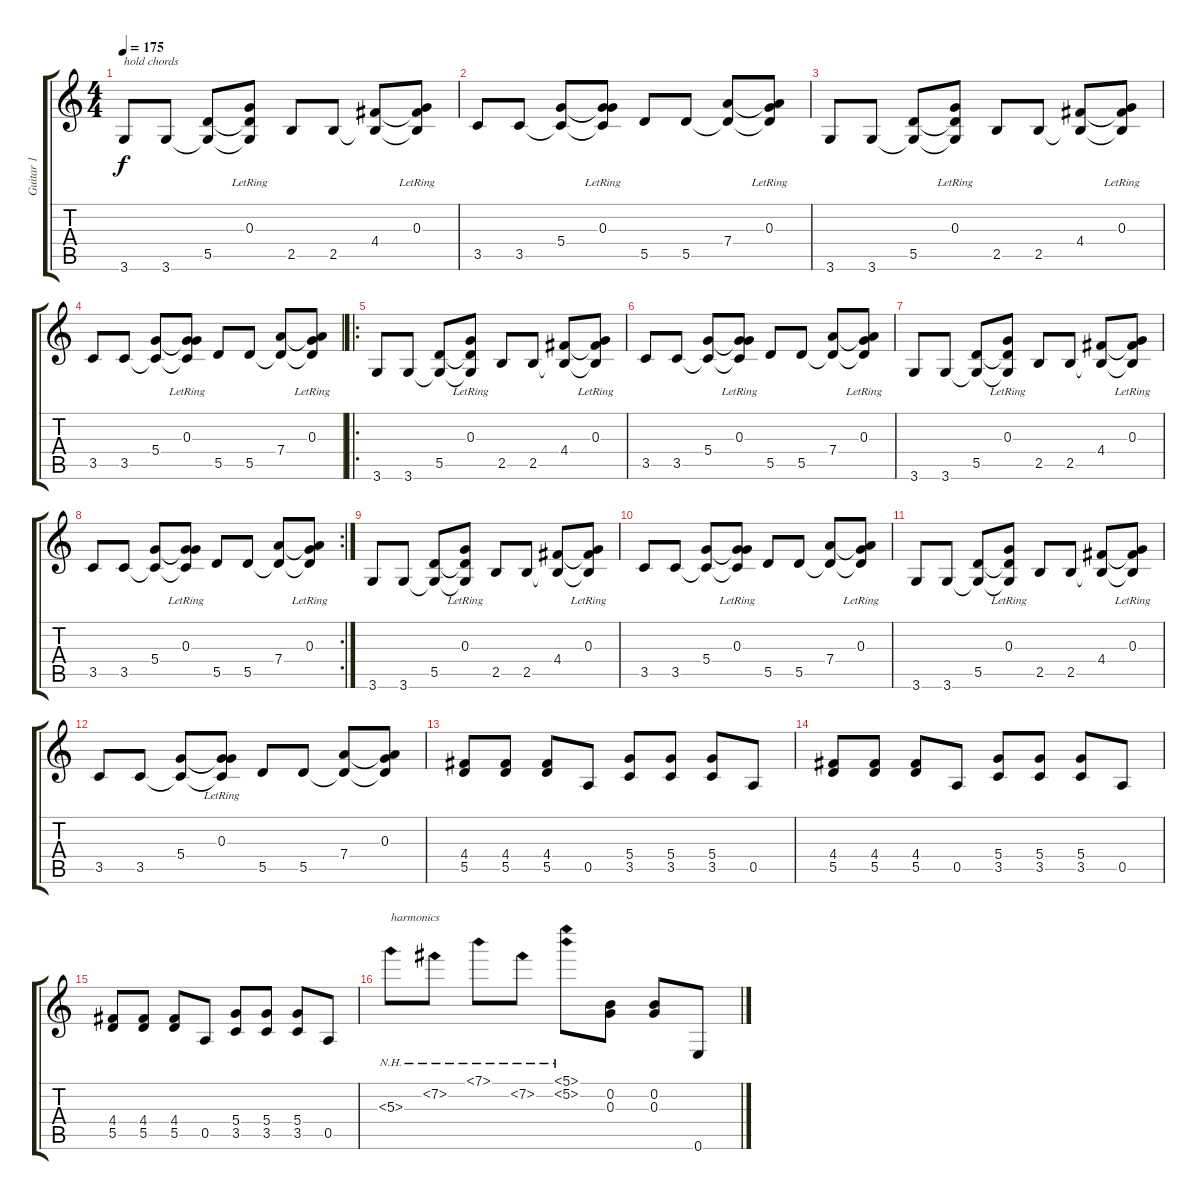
\track ("Guitar 1" "Guitar 1") {instrument overdrivenguitar}
\staff {score tabs}
\tuning (E4 B3 G3 D3 A2 E2) {hide}
\ts (4 4)
\tempo 175
\clef g2
\ks c
3.6.8{txt "hold chords" dy f} 3.6.8 (5.5 3.6{t}).8 (0.3{lr} 5.5{t} 3.6{t}).8 2.5.8 2.5.8 (4.4 2.5{t}).8 (0.3{lr} 4.4{t} 2.5{t}).8 |
3.5.8 3.5.8 (5.4 3.5{t}).8 (0.3{lr} 5.4{t} 3.5{t}).8 5.5.8 5.5.8 (7.4 5.5{t}).8 (0.3{lr} 7.4{t} 5.5{t}).8 |
3.6.8 3.6.8 (5.5 3.6{t}).8 (0.3{lr} 5.5{t} 3.6{t}).8 2.5.8 2.5.8 (4.4 2.5{t}).8 (0.3{lr} 4.4{t} 2.5{t}).8 |
3.5.8 3.5.8 (5.4 3.5{t}).8 (0.3{lr} 5.4{t} 3.5{t}).8 5.5.8 5.5.8 (7.4 5.5{t}).8 (0.3{lr} 7.4{t} 5.5{t}).8 |
\ro
3.6.8 3.6.8 (5.5 3.6{t}).8 (0.3{lr} 5.5{t} 3.6{t}).8 2.5.8 2.5.8 (4.4 2.5{t}).8 (0.3{lr} 4.4{t} 2.5{t}).8 |
3.5.8 3.5.8 (5.4 3.5{t}).8 (0.3{lr} 5.4{t} 3.5{t}).8 5.5.8 5.5.8 (7.4 5.5{t}).8 (0.3{lr} 7.4{t} 5.5{t}).8 |
3.6.8 3.6.8 (5.5 3.6{t}).8 (0.3{lr} 5.5{t} 3.6{t}).8 2.5.8 2.5.8 (4.4 2.5{t}).8 (0.3{lr} 4.4{t} 2.5{t}).8 |
\rc 2
3.5.8 3.5.8 (5.4 3.5{t}).8 (0.3{lr} 5.4{t} 3.5{t}).8 5.5.8 5.5.8 (7.4 5.5{t}).8 (0.3{lr} 7.4{t} 5.5{t}).8 |
3.6.8 3.6.8 (5.5 3.6{t}).8 (0.3{lr} 5.5{t} 3.6{t}).8 2.5.8 2.5.8 (4.4 2.5{t}).8 (0.3{lr} 4.4{t} 2.5{t}).8 |
3.5.8 3.5.8 (5.4 3.5{t}).8 (0.3{lr} 5.4{t} 3.5{t}).8 5.5.8 5.5.8 (7.4 5.5{t}).8 (0.3{lr} 7.4{t} 5.5{t}).8 |
3.6.8 3.6.8 (5.5 3.6{t}).8 (0.3{lr} 5.5{t} 3.6{t}).8 2.5.8 2.5.8 (4.4 2.5{t}).8 (0.3{lr} 4.4{t} 2.5{t}).8 |
3.5.8 3.5.8 (5.4 3.5{t}).8 (0.3{lr} 5.4{t} 3.5{t}).8 5.5.8 5.5.8 (7.4 5.5{t}).8 (0.3 7.4{t} 5.5{t}).8 |
(4.4 5.5).8 (4.4 5.5).8 (4.4 5.5).8 0.5.8 (5.4 3.5).8 (5.4 3.5).8 (5.4 3.5).8 0.5.8 |
(4.4 5.5).8 (4.4 5.5).8 (4.4 5.5).8 0.5.8 (5.4 3.5).8 (5.4 3.5).8 (5.4 3.5).8 0.5.8 |
(4.4 5.5).8 (4.4 5.5).8 (4.4 5.5).8 0.5.8 (5.4 3.5).8 (5.4 3.5).8 (5.4 3.5).8 0.5.8 |
5.3{nh}.8{txt "harmonics" volume 0} 7.2{nh}.8 7.1{nh}.8 7.2{nh}.8 (5.1{nh} 5.2{nh}).8 (0.2 0.3).8{volume 13} (0.2 0.3).8 0.6.8
